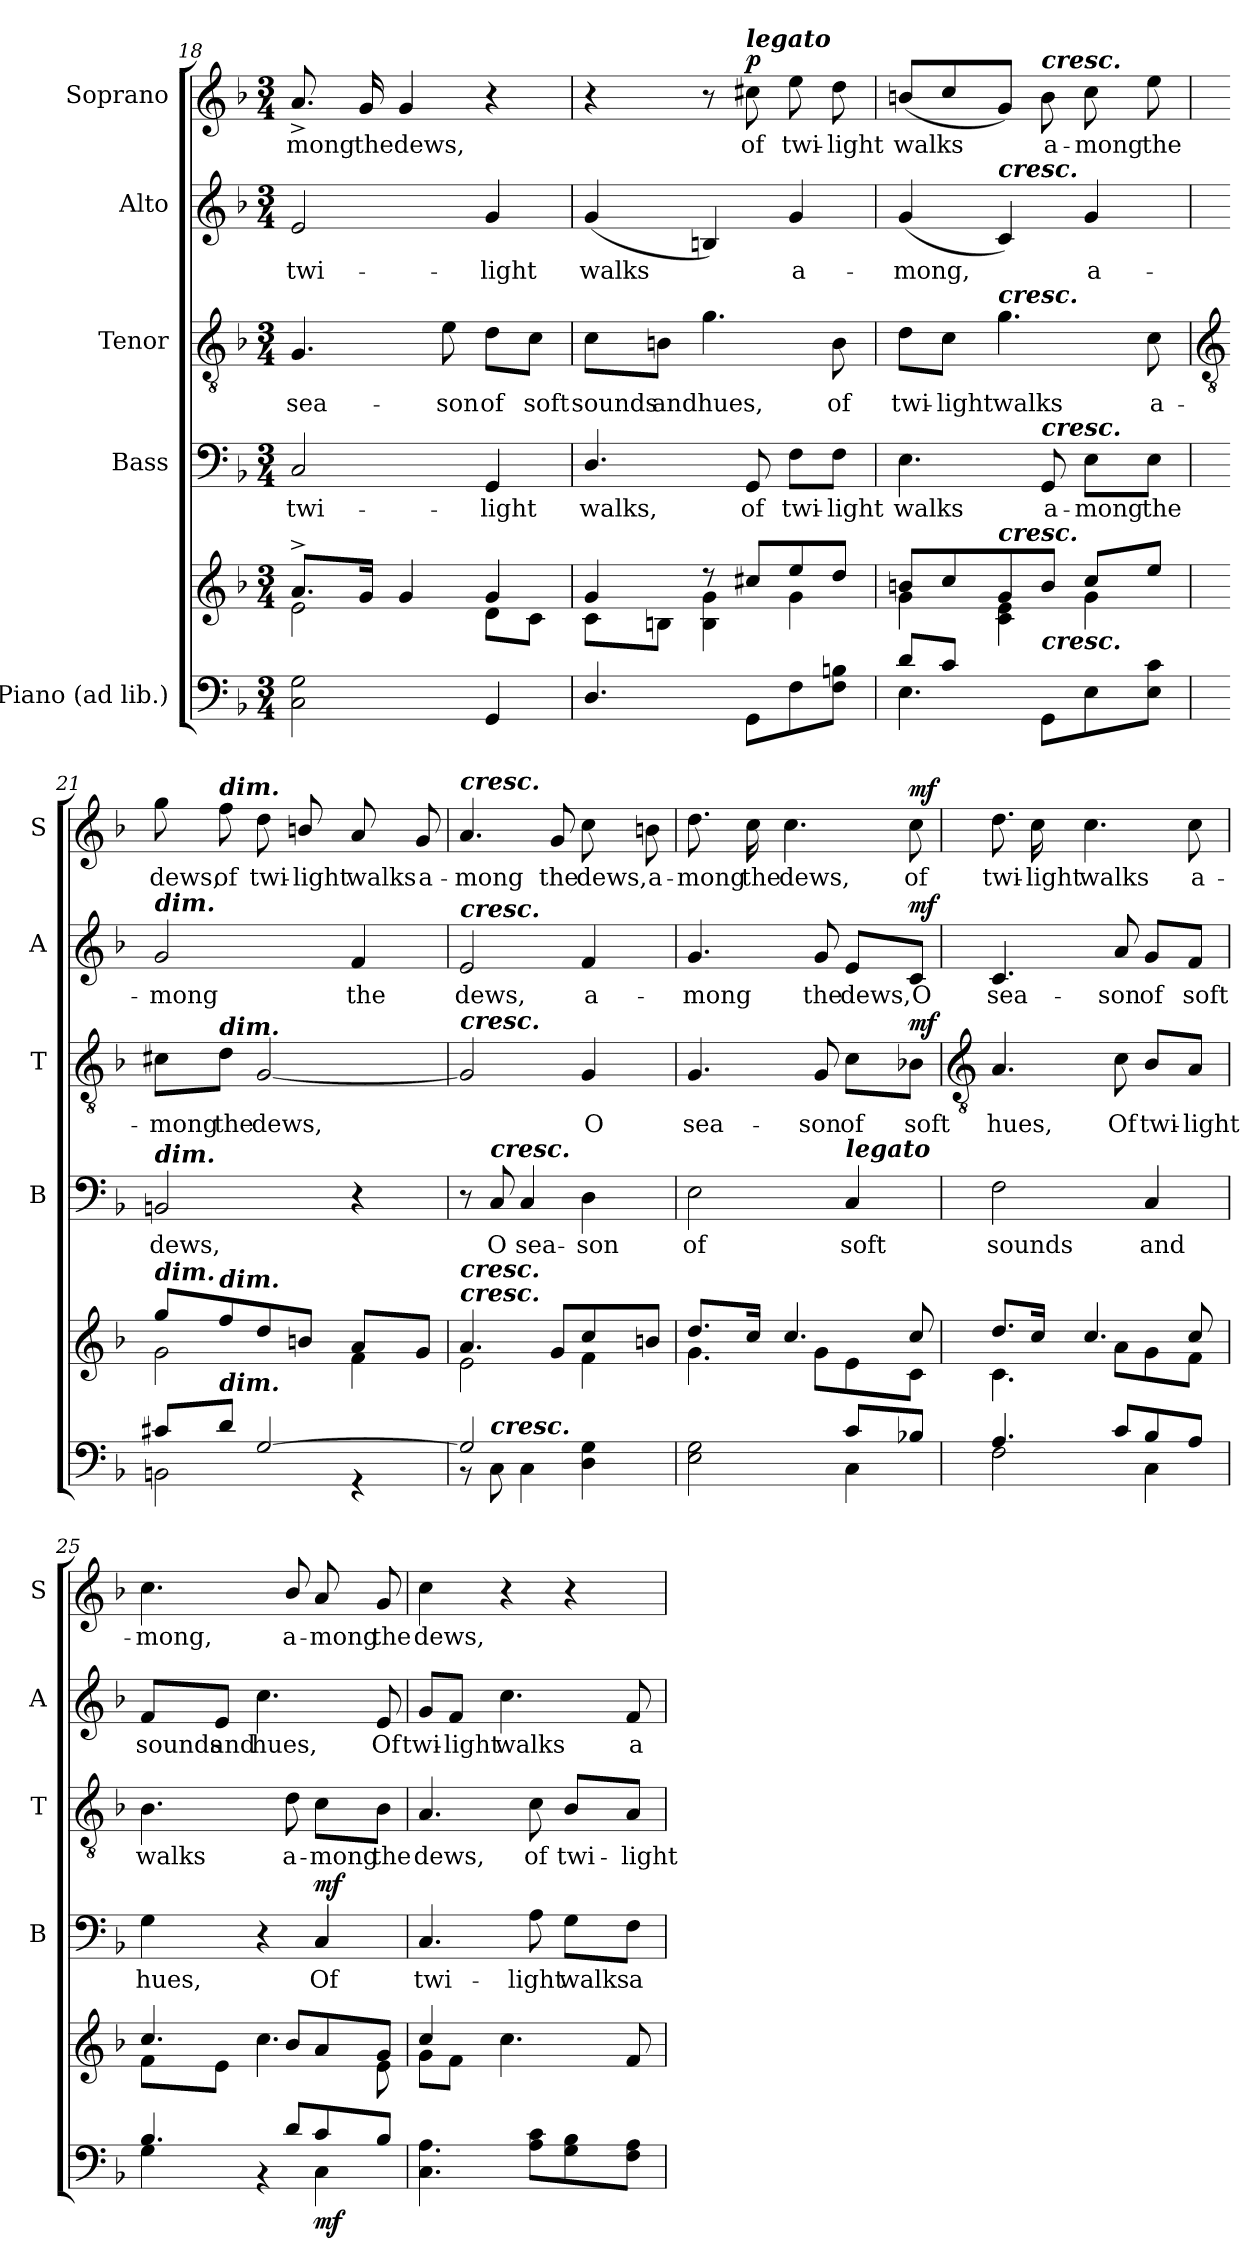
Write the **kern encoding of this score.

**kern	**kern	**dynam	**kern	**text	**dynam	**kern	**text	**dynam	**kern	**text	**dynam	**kern	**text	**dynam
*part5	*part5	*part5	*part4	*part4	*part4	*part3	*part3	*part3	*part2	*part2	*part2	*part1	*part1	*part1
*staff6	*staff5	*staff5/6	*staff4	*staff4	*staff4	*staff3	*staff3	*staff3	*staff2	*staff2	*staff2	*staff1	*staff1	*staff1
*I"Piano (ad lib.)	*	*	*I"Bass	*	*	*I"Tenor	*	*	*I"Alto	*	*	*I"Soprano	*	*
*	*	*	*I'B	*	*	*I'T	*	*	*I'A	*	*	*I'S	*	*
!!LO:LB:g=z
*clefF4	*clefG2	*	*clefF4	*	*	*clefGv2	*	*	*clefG2	*	*	*clefG2	*	*
*k[b-]	*k[b-]	*	*k[b-]	*	*	*k[b-]	*	*	*k[b-]	*	*	*k[b-]	*	*
*F:	*F:	*	*F:	*	*	*F:	*	*	*F:	*	*	*F:	*	*
*M3/4	*M3/4	*	*M3/4	*	*	*M3/4	*	*	*M3/4	*	*	*M3/4	*	*
=18	=18	=18	=18	=18	=18	=18	=18	=18	=18	=18	=18	=18	=18	=18
*^	*^	*	*	*	*	*	*	*	*	*	*	*	*	*
!	!	!	!	!	!	!LO:LY:b	!	!	!LO:LY:b	!	!	!LO:LY:b	!	!	!LO:LY:b	!
2ryy	2C\ 2G\	8.a^/L	2e\	.	2C	twi-	.	4.G	sea-	.	2e	twi-	.	8.a^	-mong	.
!	!	!	!	!	!	!	!	!	!	!	!	!	!	!	!LO:LY:b	!
.	.	16g/J	.	.	.	.	.	.	.	.	.	.	.	16g	the	.
!	!	!	!	!	!	!	!	!	!	!	!	!	!	!	!LO:LY:b	!
.	.	4g/	.	.	.	.	.	.	.	.	.	.	.	4g	dews,	.
!	!	!	!	!	!	!	!	!	!LO:LY:b	!	!	!	!	!	!	!
.	.	.	.	.	.	.	.	8e	-son	.	.	.	.	.	.	.
!	!	!	!	!	!	!LO:LY:b	!	!	!LO:LY:b	!	!	!LO:LY:b	!	!	!	!
8ryy	4GG/	4g/	8d\L	.	4GG	-light	.	8d\L	of	.	4g	-light	.	4r	.	.
!	!	!	!	!	!	!	!	!	!LO:LY:b	!	!	!	!	!	!	!
8ryy	.	.	8c\J	.	.	.	.	8c\J	soft	.	.	.	.	.	.	.
=19	=19	=19	=19	=19	=19	=19	=19	=19	=19	=19	=19	=19	=19	=19	=19	=19
!	!	!	!	!	!	!LO:LY:b	!	!	!LO:LY:b	!	!	!LO:LY:b	!	!	!	!
2.ryy	4.D/	4g/	8c\L	.	4.D/	walks,	.	8c\L	sounds	.	(<4g	walks	.	4r	.	.
!	!	!	!	!	!	!	!	!	!LO:LY:b	!	!	!	!	!	!	!
.	.	.	8Bn\J	.	.	.	.	8Bn\J	and	.	.	.	.	.	.	.
!	!	!	!	!	!	!	!	!	!LO:LY:b	!	!	!	!	!	!	!
.	.	8r	4B\ 4g\	.	.	.	.	4.g	hues,	.	4Bn)	.	.	8r	.	.
!	!	!	!	!	!	!	!	!	!	!	!	!	!	!LO:TX:a:Bi:t=legato	!	!
!	!	!	!	!	!	!LO:LY:b	!	!	!	!	!	!	!	!	!LO:LY:b	!LO:DY:b
.	8GG\L	8cc#X/L	.	.	8GG	of	.	.	.	.	.	.	.	8cc#X	of	p
!	!	!	!	!	!	!LO:LY:b	!	!	!	!	!	!LO:LY:b	!	!	!LO:LY:b	!
.	8F\	8ee/	4g\	.	8F\L	twi-	.	.	.	.	4g	a-	.	8ee	twi-	.
!	!	!	!	!	!	!LO:LY:b	!	!	!LO:LY:b	!	!	!	!	!	!LO:LY:b	!
.	8F\ 8Bn\J	8dd/J	.	.	8F\J	-light	.	8B	of	.	.	.	.	8dd	-light	.
=20	=20	=20	=20	=20	=20	=20	=20	=20	=20	=20	=20	=20	=20	=20	=20	=20
!	!	!	!	!	!	!LO:LY:b	!	!	!LO:LY:b	!	!	!LO:LY:b	!	!	!LO:LY:b	!
8d/L	4.E\	8bn/L	4g\	.	4.E	walks	.	8d\L	twi-	.	(<4g	-mong,	.	(<8bnL	walks	.
!	!	!	!	!	!	!	!	!	!LO:LY:b	!	!	!	!	!	!	!
8c/J	.	8cc/	.	.	.	.	.	8c\J	-light	.	.	.	.	8cc	.	.
!	!	!	!	!	!	!	!	!	!	!	!LO:TX:a:Bi:t=cresc.	!	!	!	!	!
!	!	!	!	!	!	!	!	!LO:TX:a:Bi:t=cresc.	!	!	!	!	!	!	!	!
!	!	!LO:TX:a:Bi:t=cresc.	!	!	!	!	!	!	!	!	!	!	!	!	!	!
!	!	!	!	!	!	!	!	!	!LO:LY:b	!	!	!	!	!	!	!
2ryy	.	8g/	4c\ 4e\	.	.	.	.	4.g	walks	.	4c)	.	.	8gJ)	.	.
!	!	!	!	!	!	!	!	!	!	!	!	!	!	!LO:TX:a:Bi:t=cresc.	!	!
!	!	!	!	!	!LO:TX:a:Bi:t=cresc.	!	!	!	!	!	!	!	!	!	!	!
!	!	!LO:TX:b:Bi:t=cresc.	!	!	!	!	!	!	!	!	!	!	!	!	!	!
!	!	!	!	!	!	!LO:LY:b	!	!	!	!	!	!	!	!	!LO:LY:b	!
.	8GG\L	8b/J	.	.	8GG	a-	.	.	.	.	.	.	.	8b	a-	.
!	!	!	!	!	!	!LO:LY:b	!	!	!	!	!	!LO:LY:b	!	!	!LO:LY:b	!
.	8E\	8cc/L	4g\	.	8E\L	-mong	.	.	.	.	4g	a-	.	8cc	-mong	.
!	!	!	!	!	!	!LO:LY:b	!	!	!LO:LY:b	!	!	!	!	!	!LO:LY:b	!
.	8E\ 8c\J	8ee/J	.	.	8E\J	the	.	8c	a-	.	.	.	.	8ee	the	.
!!LO:LB:g=z
=21	=21	=21	=21	=21	=21	=21	=21	=21	=21	=21	=21	=21	=21	=21	=21	=21
*	*	*	*	*	*	*	*	*clefGv2	*	*	*	*	*	*	*	*
!	!	!	!	!	!	!	!	!	!	!	!LO:TX:a:Bi:t=dim.	!	!	!	!	!
!	!	!	!	!	!LO:TX:a:Bi:t=dim.	!	!	!	!	!	!	!	!	!	!	!
!	!	!LO:TX:a:Bi:t=dim.	!	!	!	!	!	!	!	!	!	!	!	!	!	!
!	!	!	!	!	!	!LO:LY:b	!	!	!LO:LY:b	!	!	!LO:LY:b	!	!	!LO:LY:b	!
8c#X/L	2BBn\	8gg/L	2g\	.	2BBn	dews,	.	8c#X\L	-mong	.	2g	-mong	.	8gg	dews,	.
!	!	!	!	!	!	!	!	!	!	!	!	!	!	!LO:TX:a:Bi:t=dim.	!	!
!	!	!	!	!	!	!	!	!LO:TX:a:Bi:t=dim.	!	!	!	!	!	!	!	!
!	!	!LO:TX:a:Bi:t=dim.	!	!	!	!	!	!	!	!	!	!	!	!	!	!
!LO:TX:a:Bi:t=dim.	!	!	!	!	!	!	!	!	!	!	!	!	!	!	!	!
!	!	!	!	!	!	!	!	!	!LO:LY:b	!	!	!	!	!	!LO:LY:b	!
8d/J	.	8ff/	.	.	.	.	.	8d\J	the	.	.	.	.	8ff	of	.
!	!	!	!	!	!	!	!	!	!LO:LY:b	!	!	!	!	!	!LO:LY:b	!
[2G/	.	8dd/	.	.	.	.	.	[2G	dews,	.	.	.	.	8dd	twi-	.
!	!	!	!	!	!	!	!	!	!	!	!	!	!	!	!LO:LY:b	!
.	.	8bn/J	.	.	.	.	.	.	.	.	.	.	.	8bn/	-light	.
!	!	!	!	!	!	!	!	!	!	!	!	!LO:LY:b	!	!	!LO:LY:b	!
.	4r	8a/L	4f\	.	4r	.	.	.	.	.	4f	the	.	8a	walks	.
!	!	!	!	!	!	!	!	!	!	!	!	!	!	!	!LO:LY:b	!
.	.	8g/J	.	.	.	.	.	.	.	.	.	.	.	8g	a-	.
=22	=22	=22	=22	=22	=22	=22	=22	=22	=22	=22	=22	=22	=22	=22	=22	=22
!	!	!	!	!	!	!	!	!	!	!	!	!	!	!LO:TX:a:Bi:t=cresc.	!	!
!	!	!	!	!	!	!	!	!	!	!	!LO:TX:a:Bi:t=cresc.	!	!	!	!	!
!	!	!	!	!	!	!	!	!LO:TX:a:Bi:t=cresc.	!	!	!	!	!	!	!	!
!	!	!LO:TX:a:Bi:t=cresc.	!	!	!	!	!	!	!	!	!	!	!	!	!	!
!	!	!LO:TX:a:Bi:t=cresc.	!	!	!	!	!	!	!	!	!	!	!	!	!	!
!	!	!	!	!	!	!	!	!	!	!	!	!LO:LY:b	!	!	!LO:LY:b	!
2G/]	8r	4.a/	2e\	.	8r	.	.	2G]	.	.	2e	dews,	.	4.a	-mong	.
!	!	!	!	!	!LO:TX:a:Bi:t=cresc.	!	!	!	!	!	!	!	!	!	!	!
!	!LO:TX:a:Bi:t=cresc.	!	!	!	!	!	!	!	!	!	!	!	!	!	!	!
!	!	!	!	!	!	!LO:LY:b	!	!	!	!	!	!	!	!	!	!
.	8C\	.	.	.	8C	O	.	.	.	.	.	.	.	.	.	.
!	!	!	!	!	!	!LO:LY:b	!	!	!	!	!	!	!	!	!	!
.	4C\	.	.	.	4C	sea-	.	.	.	.	.	.	.	.	.	.
!	!	!	!	!	!	!	!	!	!	!	!	!	!	!	!LO:LY:b	!
.	.	8g/L	.	.	.	.	.	.	.	.	.	.	.	8g	the	.
!	!	!	!	!	!	!LO:LY:b	!	!	!LO:LY:b	!	!	!LO:LY:b	!	!	!LO:LY:b	!
4ryy	4D\ 4G\	8cc/	4f\	.	4D	-son	.	4G	O	.	4f	a-	.	8cc	dews,	.
!	!	!	!	!	!	!	!	!	!	!	!	!	!	!	!LO:LY:b	!
.	.	8bn/J	.	.	.	.	.	.	.	.	.	.	.	8bn	a-	.
=23	=23	=23	=23	=23	=23	=23	=23	=23	=23	=23	=23	=23	=23	=23	=23	=23
!	!	!	!	!	!	!LO:LY:b	!	!	!LO:LY:b	!	!	!LO:LY:b	!	!	!LO:LY:b	!
2ryy	2E\ 2G\	8.dd/L	4.g\	.	2E	of	.	4.G	sea-	.	4.g	-mong	.	8.dd	-mong	.
!	!	!	!	!	!	!	!	!	!	!	!	!	!	!	!LO:LY:b	!
.	.	16cc/J	.	.	.	.	.	.	.	.	.	.	.	16cc	the	.
!	!	!	!	!	!	!	!	!	!	!	!	!	!	!	!LO:LY:b	!
.	.	4.cc/	.	.	.	.	.	.	.	.	.	.	.	4.cc	dews,	.
!	!	!	!	!	!	!	!	!	!LO:LY:b	!	!	!LO:LY:b	!	!	!	!
.	.	.	8g\L	.	.	.	.	8G	-son	.	8g	the	.	.	.	.
!	!	!	!	!	!LO:TX:a:Bi:t=legato	!	!	!	!	!	!	!	!	!	!	!
!	!	!	!	!	!	!LO:LY:b	!	!	!LO:LY:b	!	!	!LO:LY:b	!	!	!	!
8c/L	4C\	.	8e\	.	4C	soft	.	8c\L	of	.	8e/L	dews,	.	.	.	.
!	!	!	!	!LO:DY:b=2	!	!	!	!	!LO:LY:b	!	!	!LO:LY:b	!	!	!LO:LY:b	!
!	!	!	!	!LO:DY:n=1:b	!	!	!	!	!	!	!	!	!	!	!	!
!	!	!	!	!LO:DY:n=2:b	!	!	!	!	!	!LO:DY:b	!	!	!LO:DY:b	!	!	!LO:DY:b
8B-X/J	.	8cc/	8c\J	mf mf mf	.	.	.	8B-X\J	soft	mf	8c/J	O	mf	8cc	of	mf
!!LO:LB:g=z
=24	=24	=24	=24	=24	=24	=24	=24	=24	=24	=24	=24	=24	=24	=24	=24	=24
*	*	*	*	*	*	*	*	*clefGv2	*	*	*	*	*	*	*	*
!	!	!	!	!	!	!LO:LY:b	!	!	!LO:LY:b	!	!	!LO:LY:b	!	!	!LO:LY:b	!
4.A/	2F\	8.dd/L	4.c\	.	2F	sounds	.	4.A	hues,	.	4.c	sea-	.	8.dd	twi-	.
!	!	!	!	!	!	!	!	!	!	!	!	!	!	!	!LO:LY:b	!
.	.	16cc/J	.	.	.	.	.	.	.	.	.	.	.	16cc	-light	.
!	!	!	!	!	!	!	!	!	!	!	!	!	!	!	!LO:LY:b	!
.	.	4.cc/	.	.	.	.	.	.	.	.	.	.	.	4.cc	walks	.
!	!	!	!	!	!	!	!	!	!LO:LY:b	!	!	!LO:LY:b	!	!	!	!
8c/L	.	.	8a\L	.	.	.	.	8c	Of	.	8a	-son	.	.	.	.
!	!	!	!	!	!	!LO:LY:b	!	!	!LO:LY:b	!	!	!LO:LY:b	!	!	!	!
8B-/	4C\	.	8g\	.	4C	and	.	8B-/L	twi-	.	8g/L	of	.	.	.	.
!	!	!	!	!	!	!	!	!	!LO:LY:b	!	!	!LO:LY:b	!	!	!LO:LY:b	!
8A/J	.	8cc/	8f\J	.	.	.	.	8A/J	-light	.	8f/J	soft	.	8cc	a-	.
=25	=25	=25	=25	=25	=25	=25	=25	=25	=25	=25	=25	=25	=25	=25	=25	=25
!	!	!	!	!	!	!LO:LY:b	!	!	!LO:LY:b	!	!	!LO:LY:b	!	!	!LO:LY:b	!
4.B-/	4G\	4.cc/	8f\L	.	4G	hues,	.	4.B-	walks	.	8f/L	sounds	.	4.cc	-mong,	.
!	!	!	!	!	!	!	!	!	!	!	!	!LO:LY:b	!	!	!	!
.	.	.	8e\J	.	.	.	.	.	.	.	8e/J	and	.	.	.	.
!	!	!	!	!	!	!	!	!	!	!	!	!LO:LY:b	!	!	!	!
.	4r	.	4.cc\	.	4r	.	.	.	.	.	4.cc	hues,	.	.	.	.
!	!	!	!	!	!	!	!	!	!LO:LY:b	!	!	!	!	!	!LO:LY:b	!
8d/L	.	8b-/L	.	.	.	.	.	8d	a-	.	.	.	.	8b-/	a-	.
!	!	!	!	!LO:DY:b=2	!	!LO:LY:b	!LO:DY:b	!	!LO:LY:b	!	!	!	!	!	!LO:LY:b	!
8c/	4C\	8a/	.	mf	4C	Of	mf	8c\L	-mong	.	.	.	.	8a	-mong	.
!	!	!	!	!	!	!	!	!	!LO:LY:b	!	!	!LO:LY:b	!	!	!LO:LY:b	!
8B-/J	.	8g/J	8e\	.	.	.	.	8B-\J	the	.	8e	Of	.	8g	the	.
=26	=26	=26	=26	=26	=26	=26	=26	=26	=26	=26	=26	=26	=26	=26	=26	=26
!	!	!	!	!	!	!LO:LY:b	!	!	!LO:LY:b	!	!	!LO:LY:b	!	!	!LO:LY:b	!
2.ryy	4.C\ 4.A\	4cc/	8g\L	.	4.C	twi-	.	4.A	dews,	.	8g/L	twi-	.	4cc	dews,	.
!	!	!	!	!	!	!	!	!	!	!	!	!LO:LY:b	!	!	!	!
.	.	.	8f\J	.	.	.	.	.	.	.	8f/J	-light	.	.	.	.
!	!	!	!	!	!	!	!	!	!	!	!	!LO:LY:b	!	!	!	!
.	.	4.cc\	2ryy	.	.	.	.	.	.	.	4.cc	walks	.	4r	.	.
!	!	!	!	!	!	!LO:LY:b	!	!	!LO:LY:b	!	!	!	!	!	!	!
.	8A\ 8c\L	.	.	.	8A	-light	.	8c	of	.	.	.	.	.	.	.
!	!	!	!	!	!	!LO:LY:b	!	!	!LO:LY:b	!	!	!	!	!	!	!
.	8G\ 8B-\	.	.	.	8G\L	walks	.	8B-/L	twi-	.	.	.	.	4r	.	.
!	!	!	!	!	!	!LO:LY:b	!	!	!LO:LY:b	!	!	!LO:LY:b	!	!	!	!
.	8F\ 8A\J	8f/	.	.	8F\J	a-	.	8A/J	-light	.	8f	a-	.	.	.	.
*v	*v	*	*	*	*	*	*	*	*	*	*	*	*	*	*	*
*	*v	*v	*	*	*	*	*	*	*	*	*	*	*	*	*
=	=	=	=	=	=	=	=	=	=	=	=	=	=	=
*-	*-	*-	*-	*-	*-	*-	*-	*-	*-	*-	*-	*-	*-	*-
